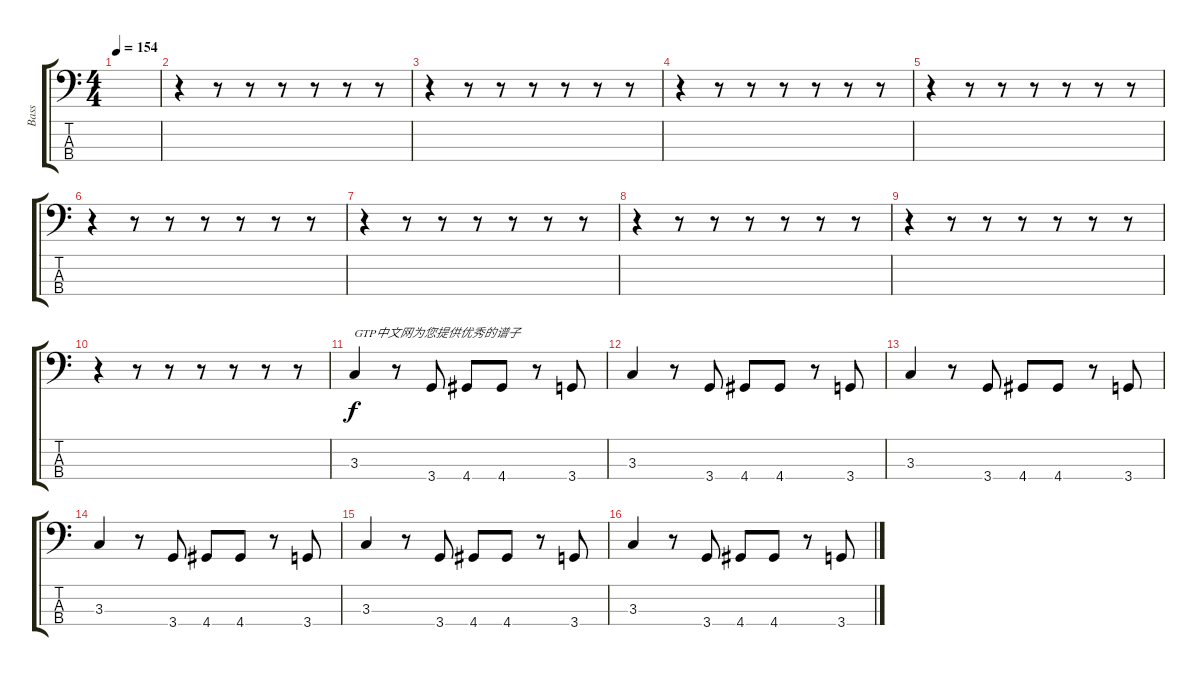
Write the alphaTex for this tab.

\track ("Bass" "Bass") {instrument electricbasspick}
\staff {score tabs}
\tuning (G2 D2 A1 E1) {hide}
\ts (4 4)
\tempo 154
\clef f4
\ks c
|
r.4 r.8 r.8 r.8 r.8 r.8 r.8 |
r.4 r.8 r.8 r.8 r.8 r.8 r.8 |
r.4 r.8 r.8 r.8 r.8 r.8 r.8 |
r.4 r.8 r.8 r.8 r.8 r.8 r.8 |
r.4 r.8 r.8 r.8 r.8 r.8 r.8 |
r.4 r.8 r.8 r.8 r.8 r.8 r.8 |
r.4 r.8 r.8 r.8 r.8 r.8 r.8 |
r.4 r.8 r.8 r.8 r.8 r.8 r.8 |
r.4 r.8 r.8 r.8 r.8 r.8 r.8 |
3.3.4{txt "GTP中文网为您提供优秀的谱子"} r.8 3.4.8 4.4.8 4.4.8 r.8 3.4.8 |
3.3.4 r.8 3.4.8 4.4.8 4.4.8 r.8 3.4.8 |
3.3.4 r.8 3.4.8 4.4.8 4.4.8 r.8 3.4.8 |
3.3.4 r.8 3.4.8 4.4.8 4.4.8 r.8 3.4.8 |
3.3.4 r.8 3.4.8 4.4.8 4.4.8 r.8 3.4.8 |
3.3.4 r.8 3.4.8 4.4.8 4.4.8 r.8 3.4.8
